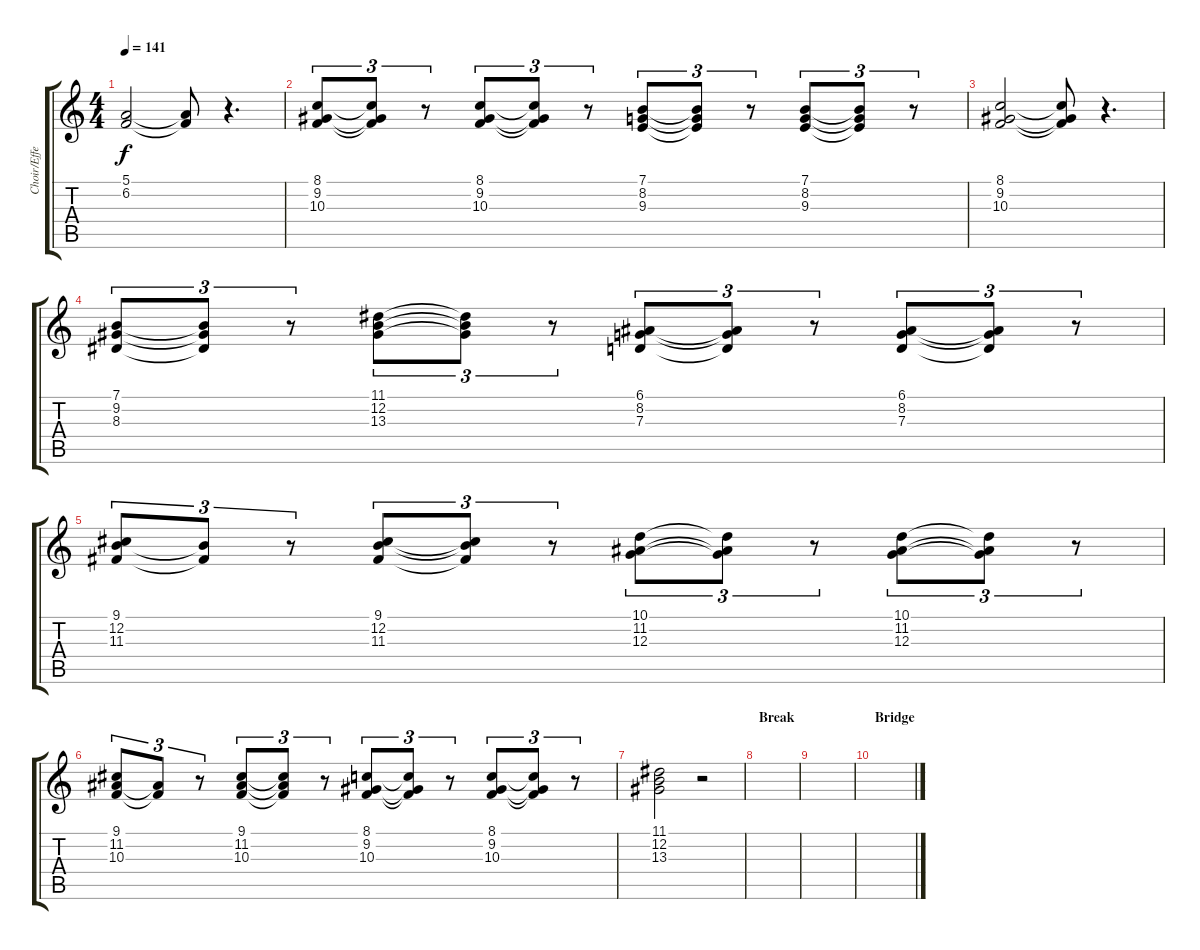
\track ("Choir/Effect Track" "Choir/Effe") {instrument choiraahs}
\staff {score tabs}
\tuning (E4 B3 G3 D3 A2 E2) {hide}
\ts (4 4)
\tempo 141
\clef g2
\ks c
(5.1 6.2).2{dy f} (5.1{t} 6.2{t}).8 r.4{d} |
(8.1 9.2 10.3).8{tu (3 2)} (8.1{t} 9.2{t} 10.3{t}).8{tu (3 2)} r.8{tu (3 2)} (8.1 9.2 10.3).8{tu (3 2)} (8.1{t} 9.2{t} 10.3{t}).8{tu (3 2)} r.8{tu (3 2)} (7.1 8.2 9.3).8{tu (3 2)} (7.1{t} 8.2{t} 9.3{t}).8{tu (3 2)} r.8{tu (3 2)} (7.1 8.2 9.3).8{tu (3 2)} (7.1{t} 8.2{t} 9.3{t}).8{tu (3 2)} r.8{tu (3 2)} |
(8.1 9.2 10.3).2 (8.1{t} 9.2{t} 10.3{t}).8 r.4{d} |
(7.1 9.2 8.3).8{tu (3 2)} (7.1{t} 9.2{t} 8.3{t}).8{tu (3 2)} r.8{tu (3 2)} (11.1 12.2 13.3).8{tu (3 2)} (11.1{t} 12.2{t} 13.3{t}).8{tu (3 2)} r.8{tu (3 2)} (6.1 8.2 7.3).8{tu (3 2)} (6.1{t} 8.2{t} 7.3{t}).8{tu (3 2)} r.8{tu (3 2)} (6.1 8.2 7.3).8{tu (3 2)} (6.1{t} 8.2{t} 7.3{t}).8{tu (3 2)} r.8{tu (3 2)} |
(9.1 12.2 11.3).8{tu (3 2)} (12.2{t} 11.3{t}).8{tu (3 2)} r.8{tu (3 2)} (9.1 12.2 11.3).8{tu (3 2)} (9.1{t} 12.2{t} 11.3{t}).8{tu (3 2)} r.8{tu (3 2)} (10.1 11.2 12.3).8{tu (3 2)} (10.1{t} 11.2{t} 12.3{t}).8{tu (3 2)} r.8{tu (3 2)} (10.1 11.2 12.3).8{tu (3 2)} (10.1{t} 11.2{t} 12.3{t}).8{tu (3 2)} r.8{tu (3 2)} |
(9.1 11.2 10.3).8{tu (3 2)} (11.2{t} 10.3{t}).8{tu (3 2)} r.8{tu (3 2)} (9.1 11.2 10.3).8{tu (3 2)} (9.1{t} 11.2{t} 10.3{t}).8{tu (3 2)} r.8{tu (3 2)} (8.1 9.2 10.3).8{tu (3 2)} (8.1{t} 9.2{t} 10.3{t}).8{tu (3 2)} r.8{tu (3 2)} (8.1 9.2 10.3).8{tu (3 2)} (8.1{t} 9.2{t} 10.3{t}).8{tu (3 2)} r.8{tu (3 2)} |
(11.1 12.2 13.3).2 r.2 |
\section ("" "Break")
|
|
\section ("" "Bridge")
